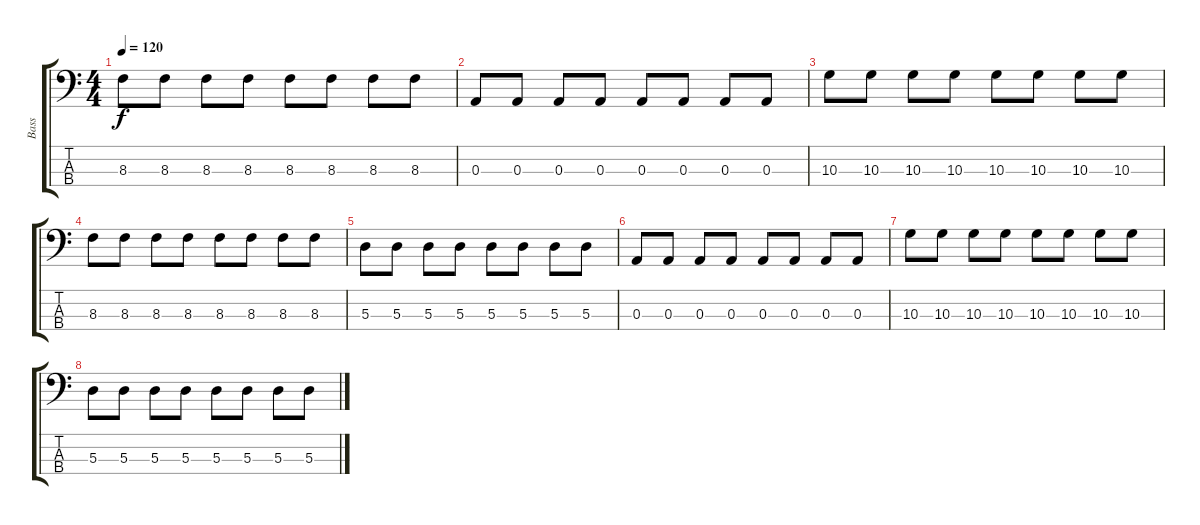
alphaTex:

\track ("Bass" "Bass") {instrument electricbasspick}
\staff {score tabs}
\tuning (G2 D2 A1 E1) {hide}
\ts (4 4)
\tempo 120
\clef f4
\ks c
8.3.8{dy f} 8.3.8 8.3.8 8.3.8 8.3.8 8.3.8 8.3.8 8.3.8 |
0.3.8 0.3.8 0.3.8 0.3.8 0.3.8 0.3.8 0.3.8 0.3.8 |
10.3.8 10.3.8 10.3.8 10.3.8 10.3.8 10.3.8 10.3.8 10.3.8 |
8.3.8 8.3.8 8.3.8 8.3.8 8.3.8 8.3.8 8.3.8 8.3.8 |
5.3.8 5.3.8 5.3.8 5.3.8 5.3.8 5.3.8 5.3.8 5.3.8 |
0.3.8 0.3.8 0.3.8 0.3.8 0.3.8 0.3.8 0.3.8 0.3.8 |
10.3.8 10.3.8 10.3.8 10.3.8 10.3.8 10.3.8 10.3.8 10.3.8 |
5.3.8 5.3.8 5.3.8 5.3.8 5.3.8 5.3.8 5.3.8 5.3.8
